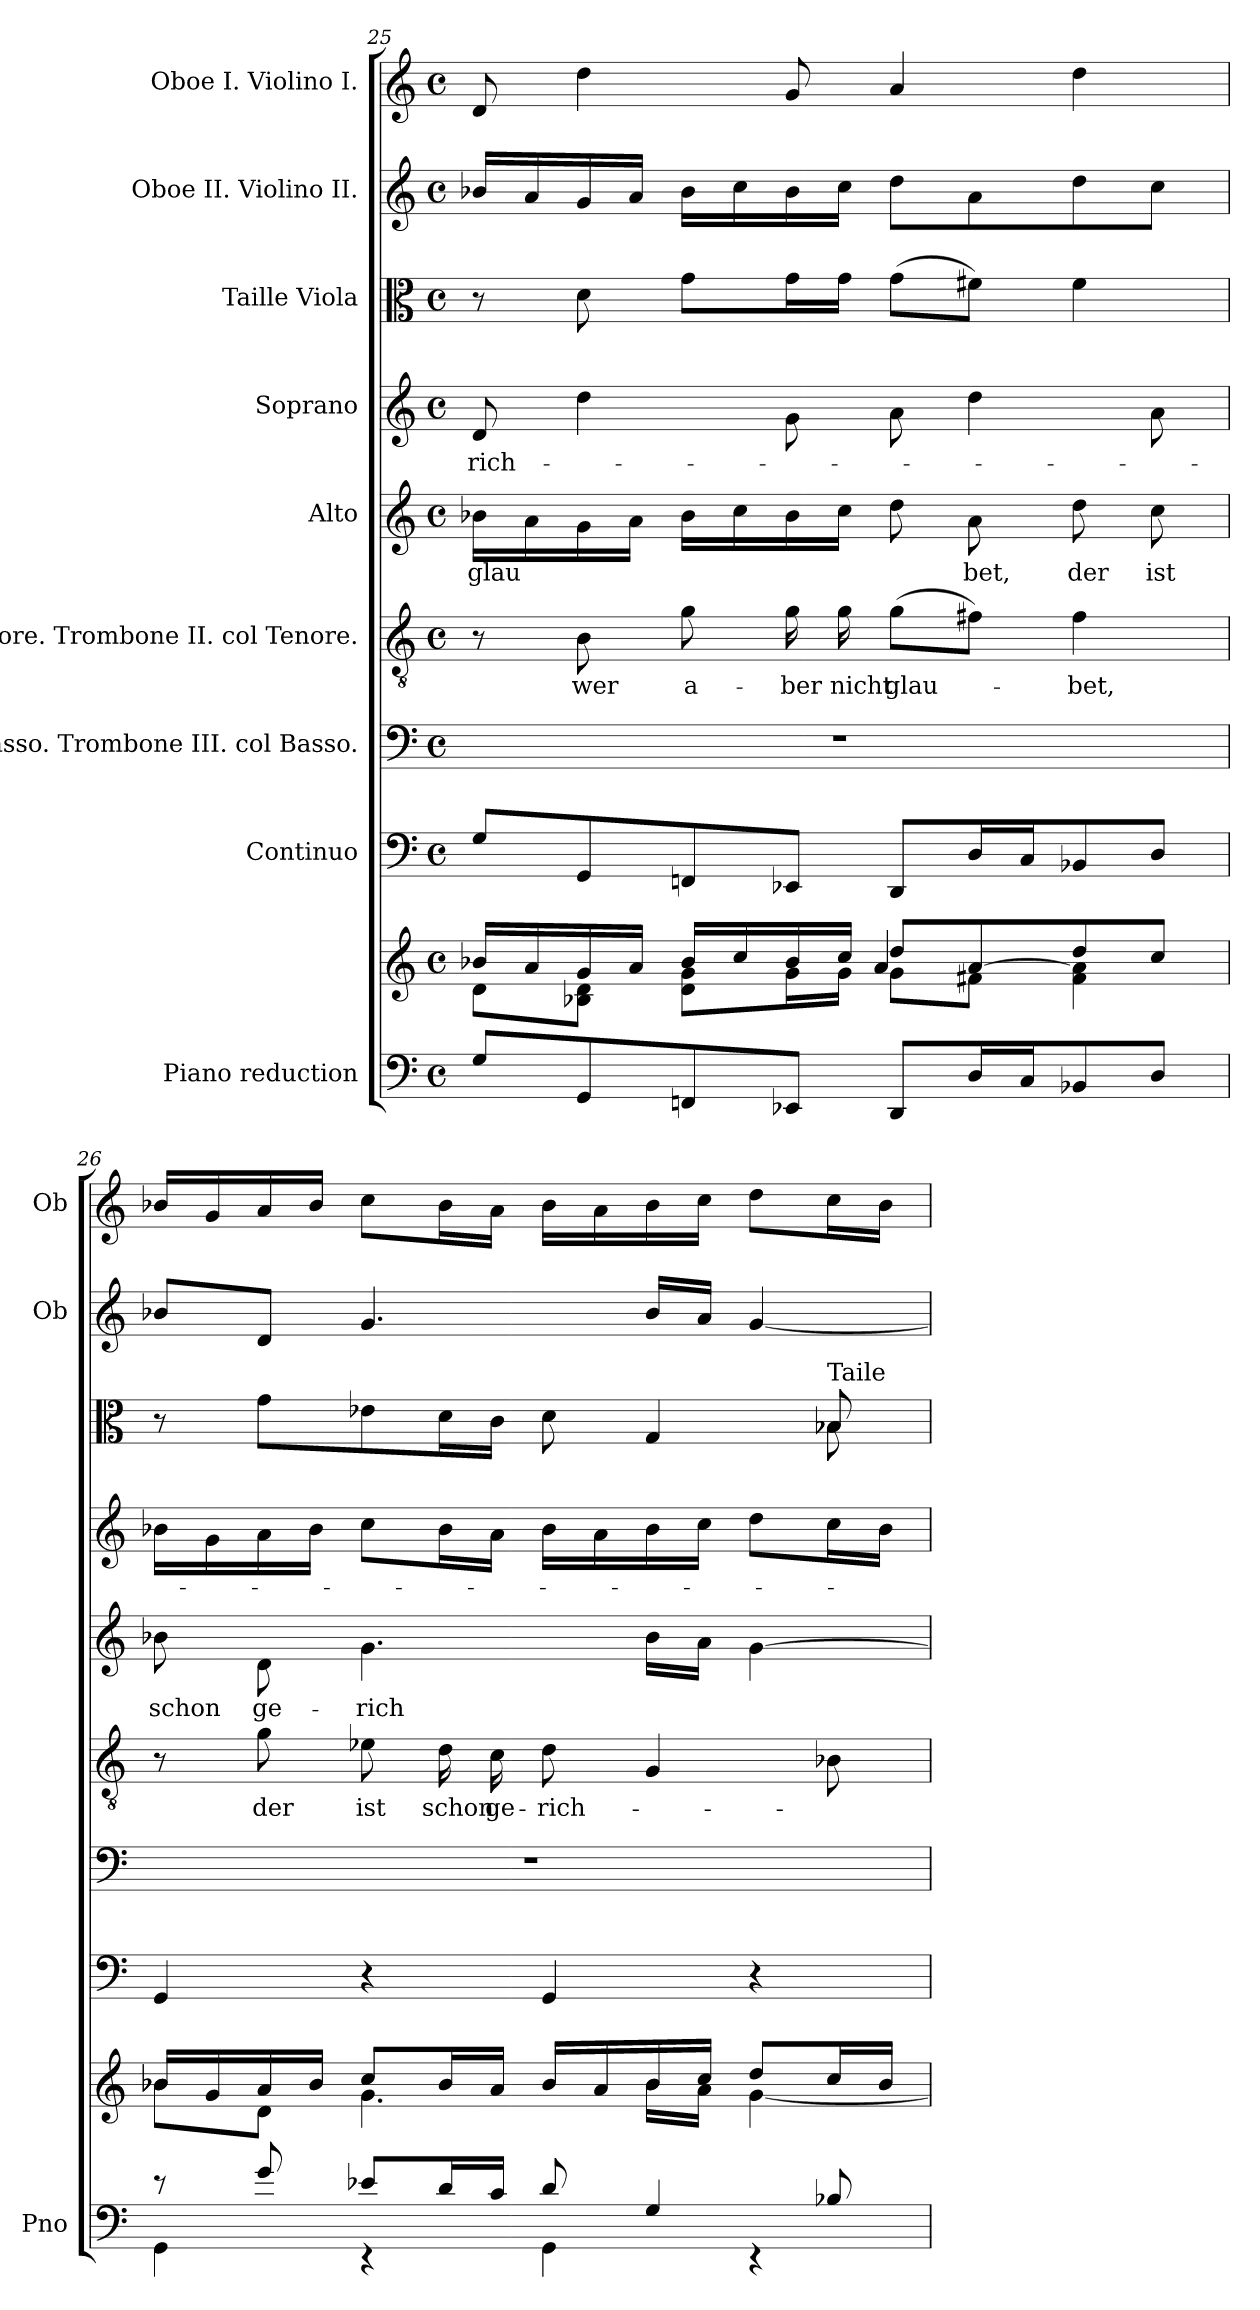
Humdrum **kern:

**kern	**kern	**kern	**kern	**kern	**text	**kern	**text	**kern	**text	**kern	**kern	**kern
*part9	*part9	*part8	*part7	*part6	*part6	*part5	*part5	*part4	*part4	*part3	*part2	*part1
*staff10	*staff9	*staff8	*staff7	*staff6	*staff6	*staff5	*staff5	*staff4	*staff4	*staff3	*staff2	*staff1
*I"Piano reduction	*	*I"Continuo	*I"Basso. Trombone III. col Basso.	*I"Tenore. Trombone II. col Tenore.	*	*I"Alto	*	*I"Soprano	*	*I"Taille Viola	*I"Oboe II. Violino II.	*I"Oboe I. Violino I.
*I'Pno	*	*	*	*	*	*	*	*	*	*	*I'Ob	*I'Ob
*clefF4	*clefG2	*clefF4	*clefF4	*clefGv2	*	*clefG2	*	*clefG2	*	*clefC3	*clefG2	*clefG2
*k[]	*k[]	*k[]	*k[]	*k[]	*	*k[]	*	*k[]	*	*k[]	*k[]	*k[]
*M4/4	*M4/4	*M4/4	*M4/4	*M4/4	*	*M4/4	*	*M4/4	*	*M4/4	*M4/4	*M4/4
*met(c)	*met(c)	*met(c)	*met(c)	*met(c)	*	*met(c)	*	*met(c)	*	*met(c)	*met(c)	*met(c)
=25	=25	=25	=25	=25	=25	=25	=25	=25	=25	=25	=25	=25
*	*^	*	*	*	*	*	*	*	*	*	*	*
*	*	*^	*	*	*	*	*	*	*	*	*	*	*
!	!	!	!	!	!	!	!	!	!LO:LY:b	!	!LO:LY:b	!	!	!
8G/L	16b-X/LL	8d\L	2ryy	8G/L	1r	8r	.	16b-X\LL	glau	8d/	-rich-	8r	16b-X/LL	8d/
.	16a/	.	.	.	.	.	.	16a\	.	.	.	.	16a/	.
!	!	!	!	!	!	!	!LO:LY:b	!	!	!	!	!	!	!
8GG/	16g/	8B-X\ 8d\J	.	8GG/	.	8B\	wer	16g\	.	4dd\	.	8d\	16g/	4dd\
.	16a/JJ	.	.	.	.	.	.	16a\JJ	.	.	.	.	16a/JJ	.
!	!	!	!	!	!	!	!LO:LY:b	!	!	!	!	!	!	!
8FFn/	16b-/LL	8d\ 8g\L	.	8FFn/	.	8g\	a-	16b-\LL	.	.	.	8g\L	16b-\LL	.
.	16cc/	.	.	.	.	.	.	16cc\	.	.	.	.	16cc\	.
!	!	!	!	!	!	!	!LO:LY:b	!	!	!	!	!	!	!
8EE-X/J	16b-/	16g\L	.	8EE-X/J	.	16g\	-ber	16b-\	.	8g\	.	16g\L	16b-\	8g/
!	!	!	!	!	!	!	!LO:LY:b	!	!	!	!	!	!	!
.	16cc/JJ	16g\JJ	.	.	.	16g\	nicht	16cc\JJ	.	.	.	16g\JJ	16cc\JJ	.
!	!	!	!	!	!	!	!LO:LY:b	!	!	!	!	!	!	!
8DD/L	8dd/L	8g\L	4a/	8DD/L	.	(8g\L	glau-	8dd\	.	8a\	.	(8g\L	8dd\L	4a/
!	!	!	!	!	!	!	!	!	!LO:LY:b	!	!	!	!	!
16D/L	[8a/	8f#X\J	.	16D/L	.	8f#X\J)	.	8a\	bet,	4dd\	.	8f#X\J)	8a\	.
16C/J	.	.	.	16C/J	.	.	.	.	.	.	.	.	.	.
!	!	!	!	!	!	!	!LO:LY:b	!	!LO:LY:b	!	!	!	!	!
8BB-X/	8dd/	4f#\ 4a\]	4ryy	8BB-X/	.	4f#\	-bet,	8dd\	der	.	.	4f#\	8dd\	4dd\
!	!	!	!	!	!	!	!	!	!LO:LY:b	!	!	!	!	!
8D/J	8cc/J	.	.	8D/J	.	.	.	8cc\	ist	8a\	.	.	8cc\J	.
*	*	*v	*v	*	*	*	*	*	*	*	*	*	*	*
!!LO:PB:g=z
=26	=26	=26	=26	=26	=26	=26	=26	=26	=26	=26	=26	=26	=26
*^	*	*	*	*	*	*	*	*	*	*	*	*	*
!	!	!	!	!	!	!	!	!	!LO:LY:b	!	!	!	!	!
*	*	*	*	*	*	*	*	*	*	*	*	*^	*	*
8r	4GG\	16b-X/LL	8b-\L	4GG/	1r	8r	.	8b-X\	schon	16b-X\LL	.	8r	8ryy	8b-X/L	16b-X/LL
.	.	16g/	.	.	.	.	.	.	.	16g\	.	.	.	.	16g/
!	!	!	!	!	!	!	!LO:LY:b	!	!LO:LY:b	!	!	!	!	!	!
8g/	.	16a/	8d\J	.	.	8g\	der	8d\	ge-	16a\	.	8g\L	8ryy	8d/J	16a/
.	.	16b-/JJ	.	.	.	.	.	.	.	16b-\JJ	.	.	.	.	16b-/JJ
!	!	!	!	!	!	!	!LO:LY:b	!	!LO:LY:b	!	!	!	!	!	!
8e-X/L	4r	8cc/L	4.g\	4r	.	8e-X\	ist	4.g\	-rich	8cc\L	.	8e-X\	4ryy	4.g/	8cc\L
!	!	!	!	!	!	!	!LO:LY:b	!	!	!	!	!	!	!	!
16d/L	.	16b-/L	.	.	.	16d\	schon	.	.	16b-\L	.	16d\L	.	.	16b-\L
!	!	!	!	!	!	!	!LO:LY:b	!	!	!	!	!	!	!	!
16c/JJ	.	16a/JJ	.	.	.	16c\	ge-	.	.	16a\JJ	.	16c\JJ	.	.	16a\JJ
!	!	!	!	!	!	!	!LO:LY:b	!	!	!	!	!	!	!	!
8d/	4GG\	16b-/LL	.	4GG/	.	8d\	-rich-	.	.	16b-\LL	.	8d\	4ryy	.	16b-\LL
.	.	16a/	.	.	.	.	.	.	.	16a\	.	.	.	.	16a\
4G/	.	16b-/	16b-\LL	.	.	4G/	.	16b-\LL	.	16b-\	.	4G/	.	16b-/LL	16b-\
.	.	16cc/JJ	16a\JJ	.	.	.	.	16a\JJ	.	16cc\JJ	.	.	.	16a/JJ	16cc\JJ
.	4r	8dd/L	[4g\	4r	.	.	.	[4g\	.	8dd\L	.	.	8ryy	[4g/	8dd\L
!	!	!	!	!	!	!	!	!	!	!	!	!LO:TX:a:t=Taile	!	!	!
8B-X/	.	16cc/L	.	.	.	8B-X\	.	.	.	16cc\L	.	8B-X!/	8B-\	.	16cc\L
.	.	16b-/JJ	.	.	.	.	.	.	.	16b-\JJ	.	.	.	.	16b-\JJ
*v	*v	*	*	*	*	*	*	*	*	*	*	*v	*v	*	*
*	*v	*v	*	*	*	*	*	*	*	*	*	*	*
=	=	=	=	=	=	=	=	=	=	=	=	=
*-	*-	*-	*-	*-	*-	*-	*-	*-	*-	*-	*-	*-
